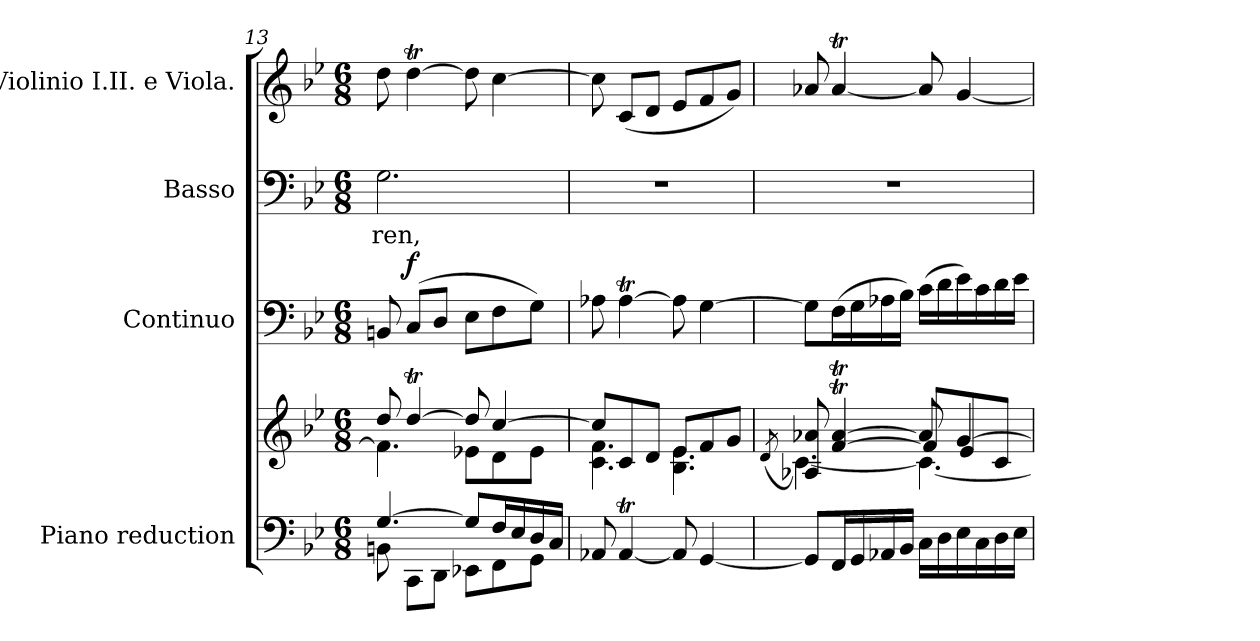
**kern	**kern	**kern	**dynam	**kern	**text	**kern
*part4	*part4	*part3	*part3	*part2	*part2	*part1
*staff5	*staff4	*staff3	*staff3	*staff2	*staff2	*staff1
*I"Piano reduction	*	*I"Continuo	*	*I"Basso	*	*I"Violinio I.II. e Viola.
*I'Pno	*	*	*	*	*	*
*clefF4	*clefG2	*clefF4	*	*clefF4	*	*clefG2
*k[b-e-]	*k[b-e-]	*k[b-e-]	*	*k[b-e-]	*	*k[b-e-]
*M6/8	*M6/8	*M6/8	*	*M6/8	*	*M6/8
=13	=13	=13	=13	=13	=13	=13
*^	*^	*	*	*	*	*
!	!	!	!	!	!	!	!LO:LY:b	!
[4.G/	8BBn\	8dd/	4.f\]	8BBn/	.	2.G\	-ren,	8dd\
!	!	!	!	!	!LO:DY:a	!	!	!
.	8CC\L	[4ddt/	.	(8C/L	f	.	.	[4ddt\
.	8DD\J	.	.	8D/J	.	.	.	.
8G/L]	8EE-X\L	8dd/]	8e-X\L	8E-\L	.	.	.	8dd\]
16F/L	8FF\	[4cc/	8d\	8F\	.	.	.	[4cc\
16E-/	.	.	.	.	.	.	.	.
16D/	8GG\J	.	8e-\J	8G\J)	.	.	.	.
16C/JJ	.	.	.	.	.	.	.	.
*v	*v	*	*	*	*	*	*	*
=14	=14	=14	=14	=14	=14	=14	=14
8AA-X/	8cc/L]	4.c\ 4.f\	8A-X\	.	2.r	.	8cc\]
[4AA-T/	8c/	.	[4A-T\	.	.	.	(8c/L
.	8d/J	.	.	.	.	.	8d/J
8AA-/]	8e-/L	4.B-\ 4.e-\	8A-\]	.	.	.	8e-/L
[4GG/	8f/	.	[4G\	.	.	.	8f/
.	8g/J	.	.	.	.	.	8g/J)
=15	=15	=15	=15	=15	=15	=15	=15
.	.	(<8qd/	.	.	.	.	.
*	*	*^	*	*	*	*	*
8GG/L]	8A-X/ 8a-X/	[4.c\)	4.ryy	8G\L]	.	2.r	.	8a-X/
16FF/L	[4f/T [4a-/T	.	.	(16F\L	.	.	.	[4a-T/
16GG/	.	.	.	16G\	.	.	.	.
16AA-X/	.	.	.	16A-X\	.	.	.	.
16BB-/JJ	.	.	.	16B-\JJ)	.	.	.	.
16C\LL	8a-/]	4.c\_	8f/L]	(16c\LL	.	.	.	8a-/]
16D\	.	.	.	16d\	.	.	.	.
16E-\	[4g/	.	8e-/	16e-\)	.	.	.	[4g/
16C\	.	.	.	16c\	.	.	.	.
16D\	.	.	8c/J	16d\	.	.	.	.
16E-\JJ	.	.	.	16e-\JJ	.	.	.	.
*	*v	*v	*v	*	*	*	*	*
=	=	=	=	=	=	=
*-	*-	*-	*-	*-	*-	*-
